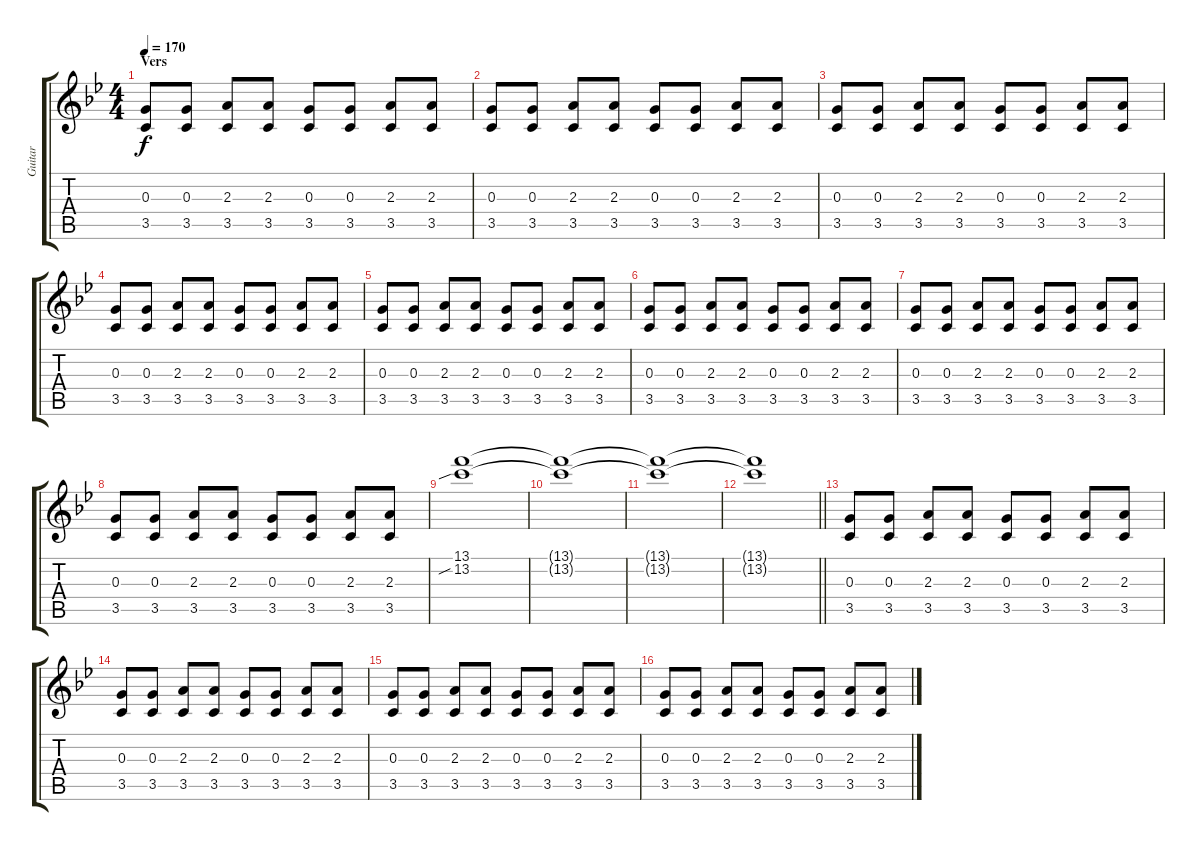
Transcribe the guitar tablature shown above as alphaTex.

\track ("Guitar" "Guitar") {instrument overdrivenguitar}
\staff {score tabs}
\tuning (E4 B3 G3 D3 A2 E2) {hide}
\ts (4 4)
\section ("" "Vers")
\tempo 170
\clef g2
\ks bb
(0.3 3.5).8{dy f volume 11 instrument distortionguitar} (0.3 3.5).8 (2.3 3.5).8 (2.3 3.5).8 (0.3 3.5).8 (0.3 3.5).8 (2.3 3.5).8 (2.3 3.5).8 |
(0.3 3.5).8 (0.3 3.5).8 (2.3 3.5).8 (2.3 3.5).8 (0.3 3.5).8 (0.3 3.5).8 (2.3 3.5).8 (2.3 3.5).8 |
(0.3 3.5).8 (0.3 3.5).8 (2.3 3.5).8 (2.3 3.5).8 (0.3 3.5).8 (0.3 3.5).8 (2.3 3.5).8 (2.3 3.5).8 |
(0.3 3.5).8 (0.3 3.5).8 (2.3 3.5).8 (2.3 3.5).8 (0.3 3.5).8 (0.3 3.5).8 (2.3 3.5).8 (2.3 3.5).8 |
(0.3 3.5).8 (0.3 3.5).8 (2.3 3.5).8 (2.3 3.5).8 (0.3 3.5).8 (0.3 3.5).8 (2.3 3.5).8 (2.3 3.5).8 |
(0.3 3.5).8 (0.3 3.5).8 (2.3 3.5).8 (2.3 3.5).8 (0.3 3.5).8 (0.3 3.5).8 (2.3 3.5).8 (2.3 3.5).8 |
(0.3 3.5).8 (0.3 3.5).8 (2.3 3.5).8 (2.3 3.5).8 (0.3 3.5).8 (0.3 3.5).8 (2.3 3.5).8 (2.3 3.5).8 |
(0.3 3.5).8 (0.3 3.5).8 (2.3 3.5).8 (2.3 3.5).8 (0.3 3.5).8 (0.3 3.5).8 (2.3 3.5).8 (2.3 3.5).8 |
(13.1 13.2{sib}).1 |
(13.1{t} 13.2{t}).1 |
(13.1{t} 13.2{t}).1 |
\barLineRight lightlight
(13.1{t} 13.2{t}).1 |
(0.3 3.5).8 (0.3 3.5).8 (2.3 3.5).8 (2.3 3.5).8 (0.3 3.5).8 (0.3 3.5).8 (2.3 3.5).8 (2.3 3.5).8 |
(0.3 3.5).8 (0.3 3.5).8 (2.3 3.5).8 (2.3 3.5).8 (0.3 3.5).8 (0.3 3.5).8 (2.3 3.5).8 (2.3 3.5).8 |
(0.3 3.5).8 (0.3 3.5).8 (2.3 3.5).8 (2.3 3.5).8 (0.3 3.5).8 (0.3 3.5).8 (2.3 3.5).8 (2.3 3.5).8 |
(0.3 3.5).8 (0.3 3.5).8 (2.3 3.5).8 (2.3 3.5).8 (0.3 3.5).8 (0.3 3.5).8 (2.3 3.5).8 (2.3 3.5).8
